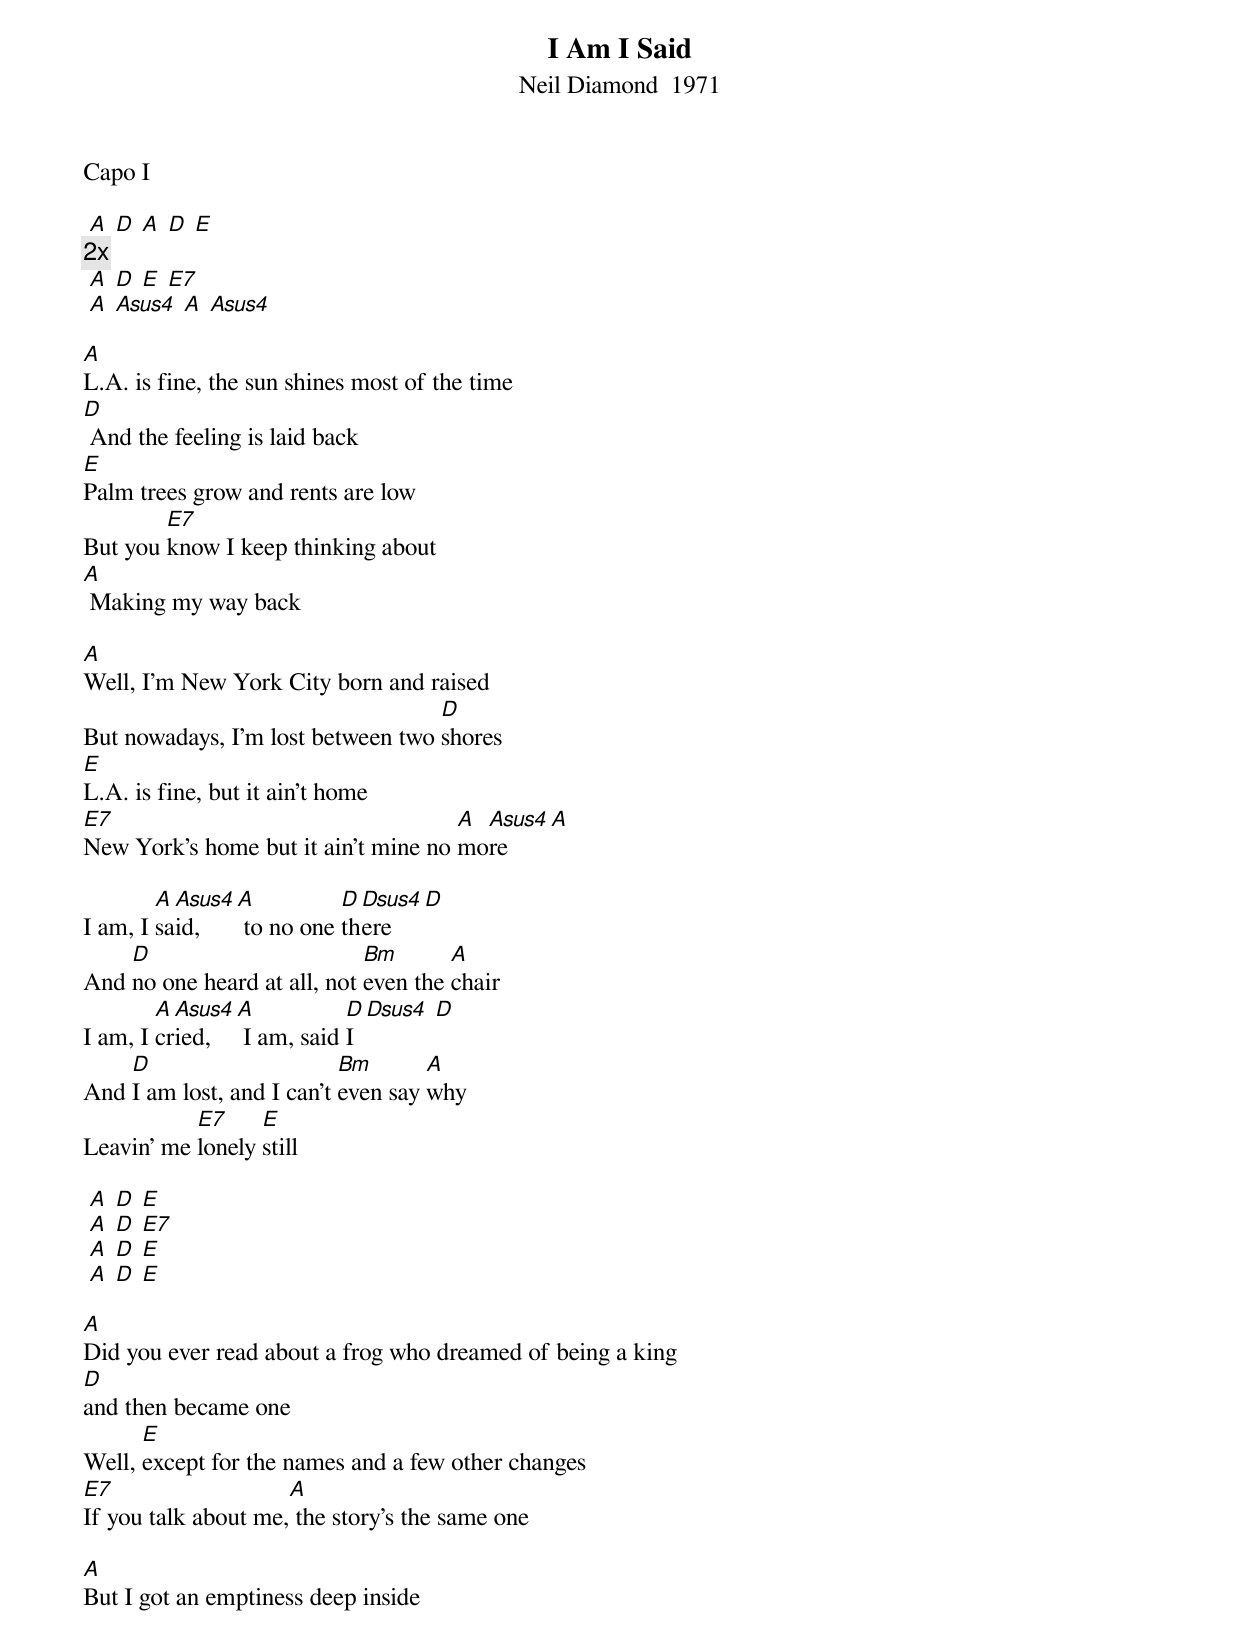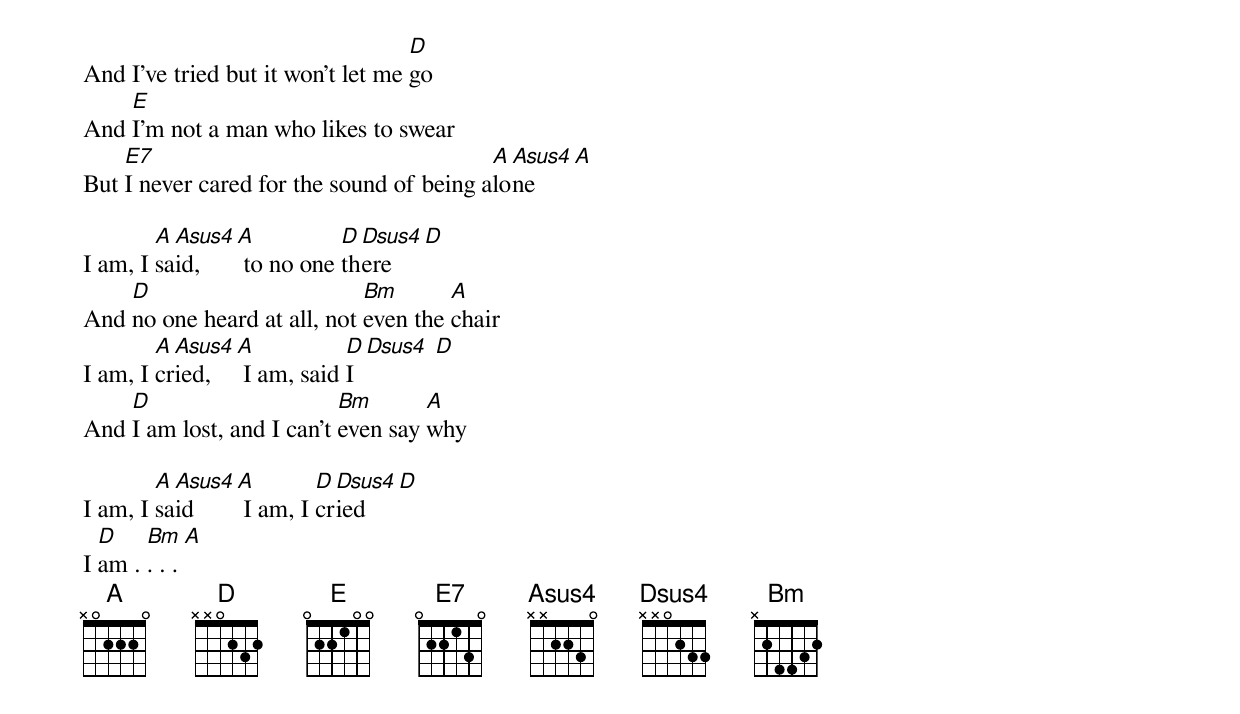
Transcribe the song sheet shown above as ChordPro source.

{title: I Am I Said}
{subtitle: Neil Diamond  1971}

Capo I

 [A] [D] [A] [D] [E]
{c:2x}
 [A] [D] [E] [E7]
 [A] [Asus4] [A] [Asus4]

[A]L.A. is fine, the sun shines most of the time
[D] And the feeling is laid back
[E]Palm trees grow and rents are low
But you [E7]know I keep thinking about
[A] Making my way back

[A]Well, I'm New York City born and raised
But nowadays, I'm lost between two [D]shores
[E]L.A. is fine, but it ain't home
[E7]New York's home but it ain't mine no [A]mo[Asus4]re [A]

I am, I [A]sa[Asus4]id,   [A] to no one [D]th[Dsus4]ere [D]
And [D]no one heard at all, not [Bm]even the [A]chair
I am, I [A]cr[Asus4]ied,  [A] I am, said [D]I [Dsus4] [D]
And [D]I am lost, and I can't [Bm]even say [A]why
Leavin' me [E7]lonely [E]still

 [A] [D] [E]
 [A] [D] [E7]
 [A] [D] [E]
 [A] [D] [E]

[A]Did you ever read about a frog who dreamed of being a king
[D]and then became one
Well, [E]except for the names and a few other changes
[E7]If you talk about me,[A] the story's the same one

[A]But I got an emptiness deep inside
And I've tried but it won't let me [D]go
And [E]I'm not a man who likes to swear
But [E7]I never cared for the sound of being a[A]lo[Asus4]ne [A]

I am, I [A]sa[Asus4]id,   [A] to no one [D]th[Dsus4]ere [D]
And [D]no one heard at all, not [Bm]even the [A]chair
I am, I [A]cr[Asus4]ied,  [A] I am, said [D]I [Dsus4] [D]
And [D]I am lost, and I can't [Bm]even say [A]why

I am, I [A]sa[Asus4]id    [A] I am, I [D]cr[Dsus4]ied [D]
I [D]am . [Bm]. . . [A]
